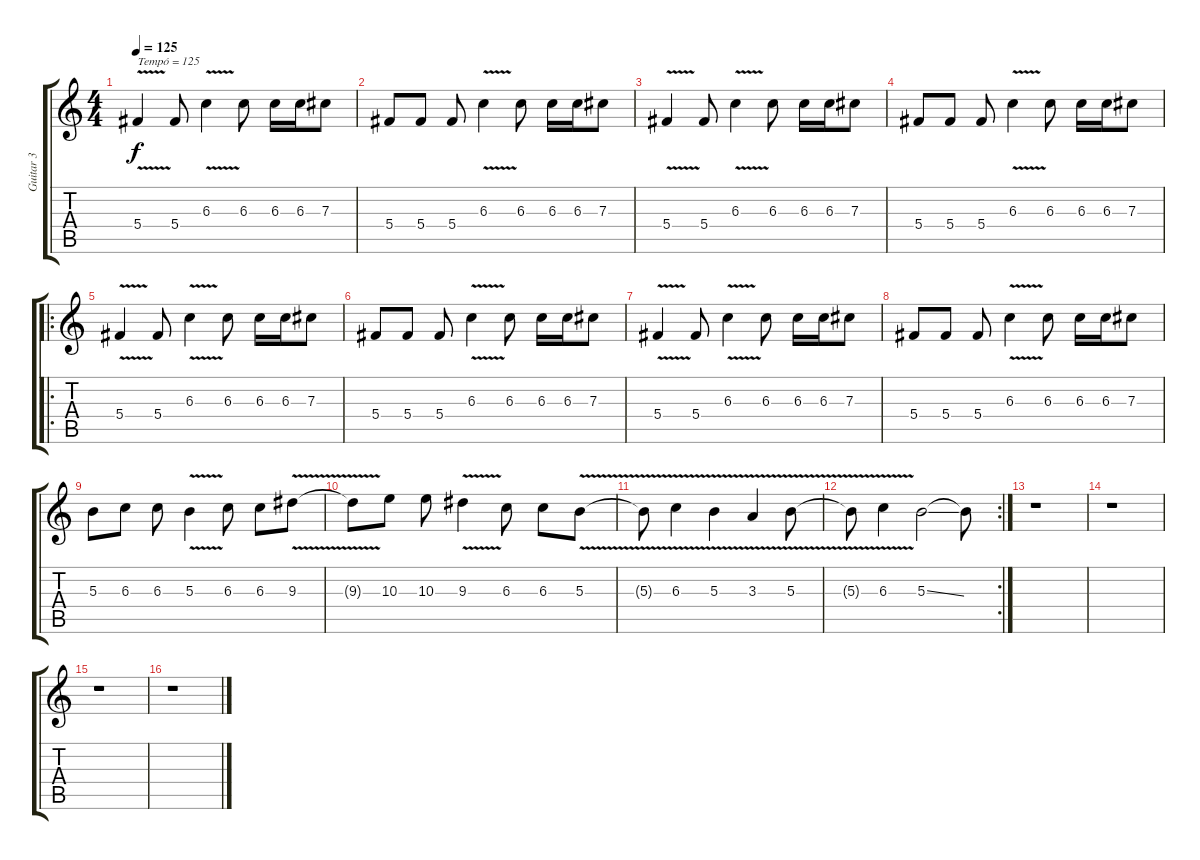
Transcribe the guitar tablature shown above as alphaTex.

\track ("Guitar 3" "Guitar 3") {instrument distortionguitar}
\staff {score tabs}
\tuning (Eb4 Bb3 Gb3 Db3 Ab2 Eb2) {hide}
\ts (4 4)
\tempo 125
\clef g2
\ks c
5.4{v}.4{txt "Tempó = 125" dy f instrument distortionguitar} 5.4.8 6.3{v}.4 6.3.8 6.3.16 6.3.16 7.3.8 |
5.4.8 5.4.8 5.4.8 6.3{v}.4 6.3.8 6.3.16 6.3.16 7.3.8 |
5.4{v}.4 5.4.8 6.3{v}.4 6.3.8 6.3.16 6.3.16 7.3.8 |
5.4.8 5.4.8 5.4.8 6.3{v}.4 6.3.8 6.3.16 6.3.16 7.3.8 |
\ro
5.4{v}.4 5.4.8 6.3{v}.4 6.3.8 6.3.16 6.3.16 7.3.8 |
5.4.8 5.4.8 5.4.8 6.3{v}.4 6.3.8 6.3.16 6.3.16 7.3.8 |
5.4{v}.4 5.4.8 6.3{v}.4 6.3.8 6.3.16 6.3.16 7.3.8 |
5.4.8 5.4.8 5.4.8 6.3{v}.4 6.3.8 6.3.16 6.3.16 7.3.8 |
5.3.8 6.3.8 6.3.8 5.3{v}.4 6.3.8 6.3.8 9.3{v}.8 |
9.3{t}.8 10.3.8 10.3.8 9.3{v}.4 6.3.8 6.3.8 5.3{v}.8 |
5.3{t}.8 6.3{v}.4 5.3{v}.4 3.3{v}.4 5.3{v}.8 |
\rc 2
5.3{t}.8 6.3{v}.4 5.3{ss}.2 5.3{t}.8 |
r.1 |
r.1 |
r.1 |
r.1
